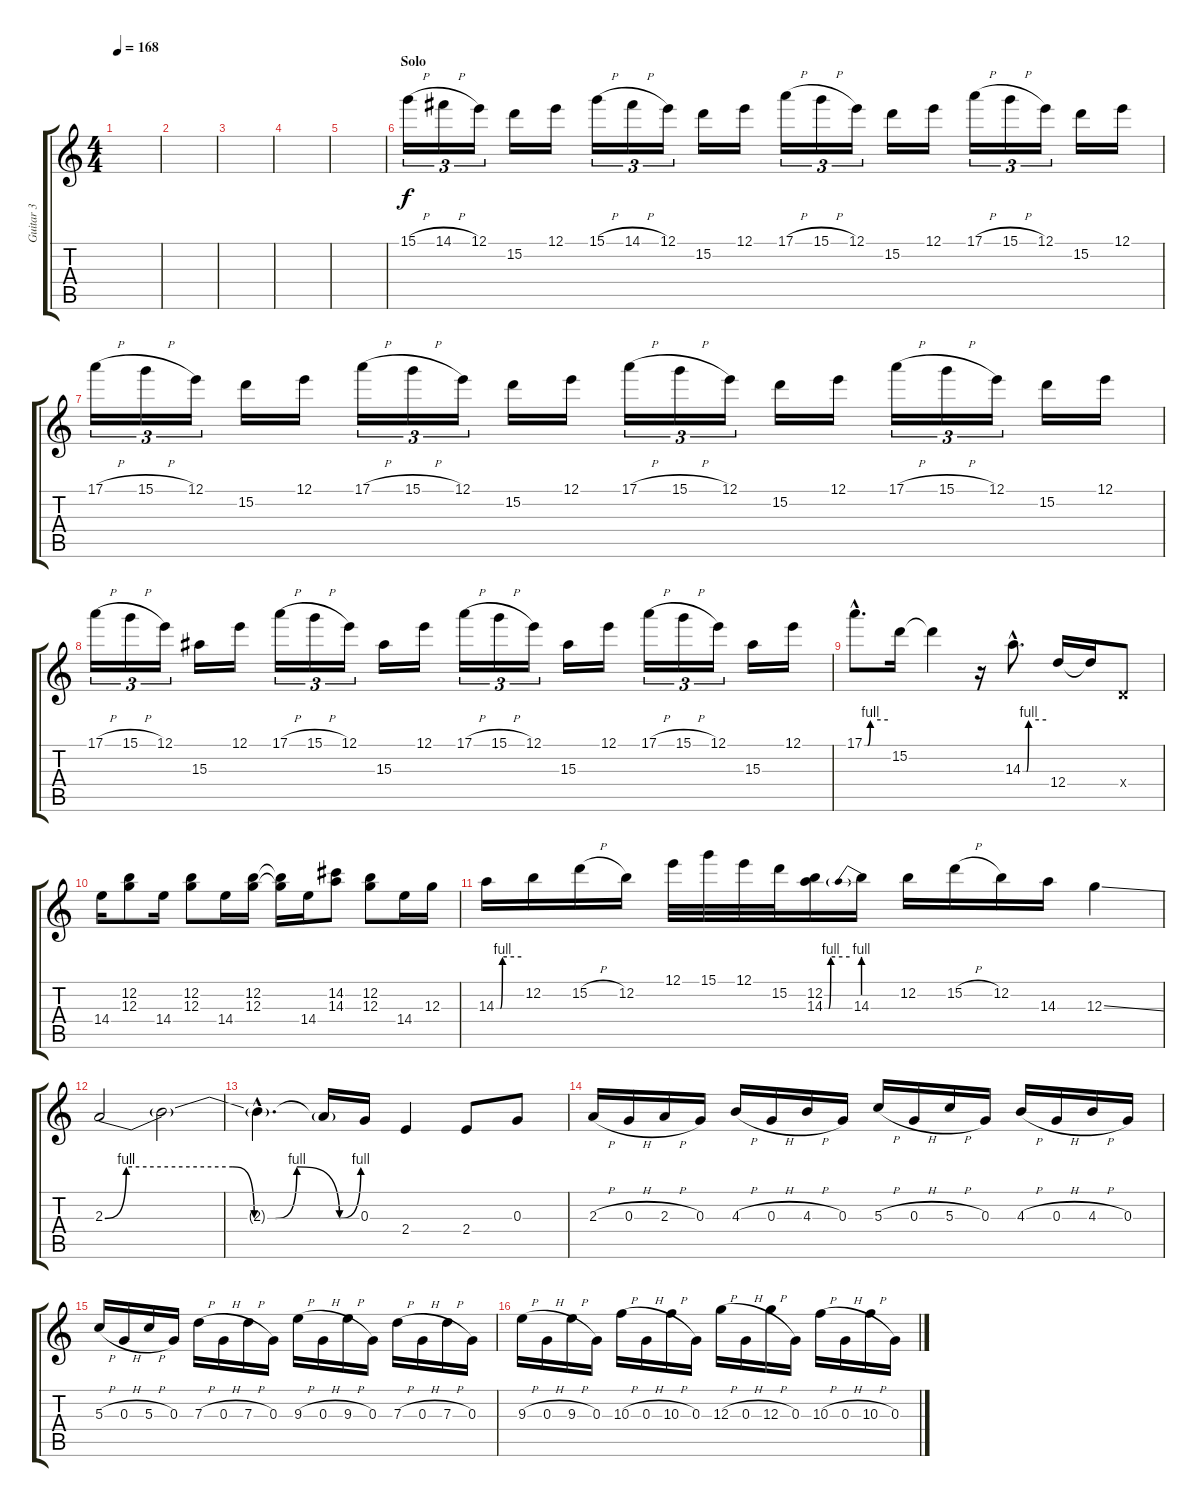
\track ("Guitar 3" "Guitar 3") {instrument distortionguitar}
\staff {score tabs}
\tuning (E4 B3 G3 D3 A2 E2) {hide}
\ts (4 4)
\tempo 168
\clef g2
\ks c
|
|
|
|
|
\section ("" "Solo")
15.1{h}.16{tu (3 2)} 14.1{h}.16{tu (3 2)} 12.1.16{tu (3 2)} 15.2.16 12.1.16 15.1{h}.16{tu (3 2)} 14.1{h}.16{tu (3 2)} 12.1.16{tu (3 2)} 15.2.16 12.1.16 17.1{h}.16{tu (3 2)} 15.1{h}.16{tu (3 2)} 12.1.16{tu (3 2)} 15.2.16 12.1.16 17.1{h}.16{tu (3 2)} 15.1{h}.16{tu (3 2)} 12.1.16{tu (3 2)} 15.2.16 12.1.16 |
17.1{h}.16{tu (3 2)} 15.1{h}.16{tu (3 2)} 12.1.16{tu (3 2)} 15.2.16 12.1.16 17.1{h}.16{tu (3 2)} 15.1{h}.16{tu (3 2)} 12.1.16{tu (3 2)} 15.2.16 12.1.16 17.1{h}.16{tu (3 2)} 15.1{h}.16{tu (3 2)} 12.1.16{tu (3 2)} 15.2.16 12.1.16 17.1{h}.16{tu (3 2)} 15.1{h}.16{tu (3 2)} 12.1.16{tu (3 2)} 15.2.16 12.1.16 |
17.1{h}.16{tu (3 2)} 15.1{h}.16{tu (3 2)} 12.1.16{tu (3 2)} 15.3.16 12.1.16 17.1{h}.16{tu (3 2)} 15.1{h}.16{tu (3 2)} 12.1.16{tu (3 2)} 15.3.16 12.1.16 17.1{h}.16{tu (3 2)} 15.1{h}.16{tu (3 2)} 12.1.16{tu (3 2)} 15.3.16 12.1.16 17.1{h}.16{tu (3 2)} 15.1{h}.16{tu (3 2)} 12.1.16{tu (3 2)} 15.3.16 12.1.16 |
17.1{be (custom 0 0 8 0 15 4 60 4) hac}.8{d} 15.2.16 15.2{t}.4 r.16 14.3{be (custom 0 0 10 0 15 4 60 4) hac}.8{d} 12.4.16 12.4{t}.16 0.4{x}.8 |
14.4.16 (12.2 12.3).8 14.4.16 (12.2 12.3).8 14.4.16 (12.2 12.3).16 (12.2{t} 12.3{t}).16 14.4.16 (14.2 14.3).8 (12.2 12.3).8 14.4.16 12.3.16 |
14.3{be (custom 0 0 10 0 15 4 60 4)}.16 12.2.16 15.2{h}.16 12.2.16 12.1.32 15.1.32 12.1.32 15.2.32 (12.2 14.3{be (custom 0 0 10 0 15 4 60 4)}).16 14.3{be (prebend 0 4 60 4)}.16 12.2.16 15.2{h}.16 12.2.16 14.3.16 12.3{ss}.4 |
2.3{be (custom 0 0 5 4 30 4 35 0 40 0 45 4 55 0 60 4)}.2 2.3{t}.2 |
2.3{hac t}.4{d} 2.3{t}.16 0.3.16 2.4.4 2.4.8 0.3.8 |
2.3{h}.16 0.3{h}.16 2.3{h}.16 0.3.16 4.3{h}.16 0.3{h}.16 4.3{h}.16 0.3.16 5.3{h}.16 0.3{h}.16 5.3{h}.16 0.3.16 4.3{h}.16 0.3{h}.16 4.3{h}.16 0.3.16 |
5.3{h}.16 0.3{h}.16 5.3{h}.16 0.3.16 7.3{h}.16 0.3{h}.16 7.3{h}.16 0.3.16 9.3{h}.16 0.3{h}.16 9.3{h}.16 0.3.16 7.3{h}.16 0.3{h}.16 7.3{h}.16 0.3.16 |
9.3{h}.16 0.3{h}.16 9.3{h}.16 0.3.16 10.3{h}.16 0.3{h}.16 10.3{h}.16 0.3.16 12.3{h}.16 0.3{h}.16 12.3{h}.16 0.3.16 10.3{h}.16 0.3{h}.16 10.3{h}.16 0.3.16
